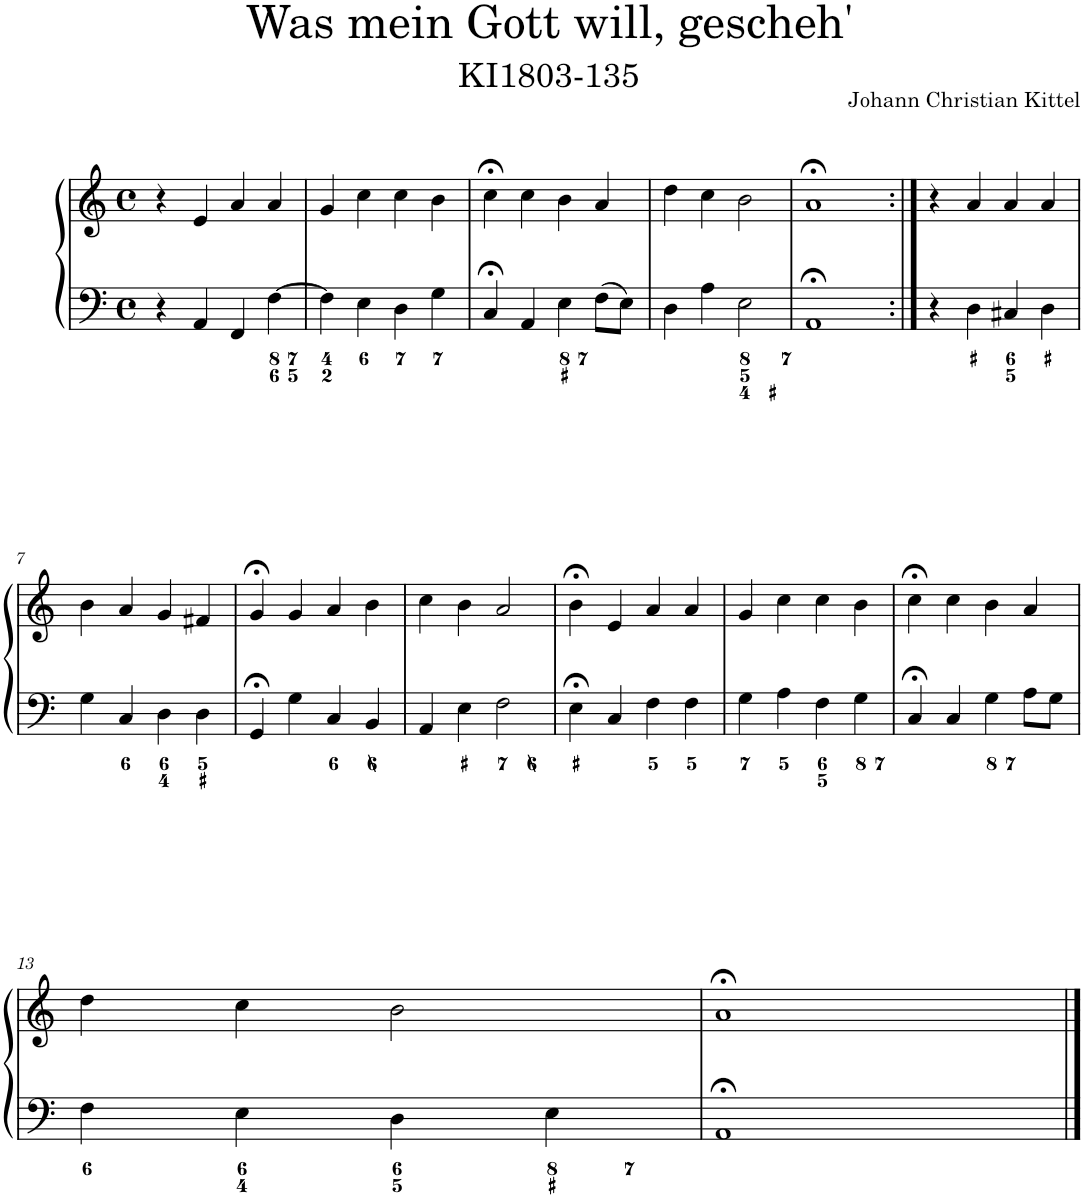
**kern	**kern
*part1	*part1
*staff2	*staff1
*I"Piano	*
*I'Pno.	*
*clefF4	*clefG2
*k[]	*k[]
*M4/4	*M4/4
*met(c)	*met(c)
=1	=1
4r	4r
4AA/	4e/
4FF/	4a/
[4F\	4a/
=2	=2
4F\]	4g/
4E\	4cc\
4D\	4cc\
4G\	4b\
=3	=3
4C;</	4cc;<\
4AA/	4cc\
4E\	4b\
8F\L	4a/
8E\J	.
=4	=4
4D\	4dd\
4A\	4cc\
2E\	2b\
=5	=5
1AA;<	1a;<
=6:|!	=6:|!
4r	4r
4D\	4a/
4C#X/	4a/
4D\	4a/
!!LO:LB:g=z
=7	=7
4G\	4b\
4C/	4a/
4D\	4g/
4D\	4f#X/
=8	=8
4GG;</	4g;</
4G\	4g/
4C/	4a/
4BB/	4b\
=9	=9
4AA/	4cc\
4E\	4b\
2F\	2a/
=10	=10
4E;<\	4b;<\
4C/	4e/
4F\	4a/
4F\	4a/
=11	=11
4G\	4g/
4A\	4cc\
4F\	4cc\
4G\	4b\
=12	=12
4C;</	4cc;<\
4C/	4cc\
4G\	4b\
8A\L	4a/
8G\J	.
!!LO:LB:g=z
=13	=13
4F\	4dd\
4E\	4cc\
4D\	2b\
4E\	.
=14	=14
1AA;<	1a;<
==	==
*-	*-
